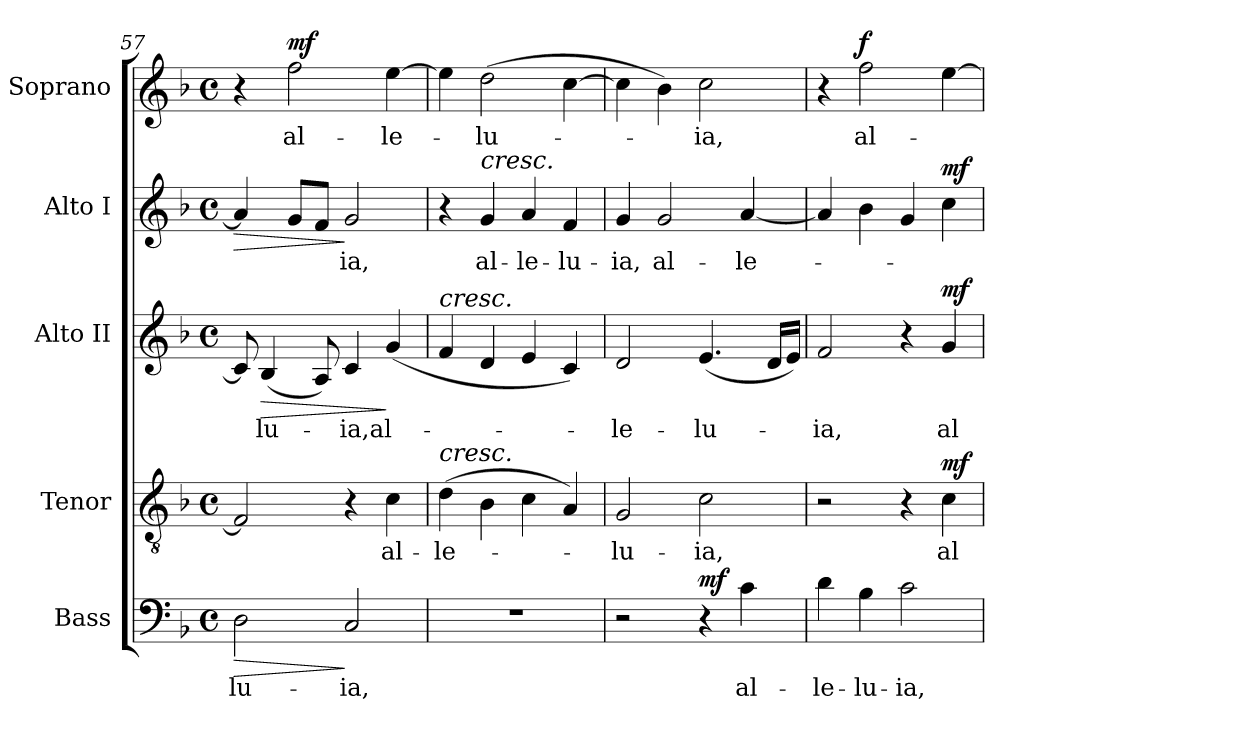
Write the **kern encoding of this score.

**kern	**text	**dynam	**kern	**text	**dynam	**kern	**text	**dynam	**kern	**text	**dynam	**kern	**text	**dynam
*part5	*part5	*part5	*part4	*part4	*part4	*part3	*part3	*part3	*part2	*part2	*part2	*part1	*part1	*part1
*staff5	*staff5	*staff5	*staff4	*staff4	*staff4	*staff3	*staff3	*staff3	*staff2	*staff2	*staff2	*staff1	*staff1	*staff1
*I"Bass	*	*	*I"Tenor	*	*	*I"Alto II	*	*	*I"Alto I	*	*	*I"Soprano	*	*
*I'B.	*	*	*I'T.	*	*	*I'A2.	*	*	*I'A1.	*	*	*I'S.	*	*
*clefF4	*	*	*clefGv2	*	*	*clefG2	*	*	*clefG2	*	*	*clefG2	*	*
*	*	*	*ITrd7c12	*	*	*	*	*	*	*	*	*	*	*
*k[b-]	*	*	*k[b-]	*	*	*k[b-]	*	*	*k[b-]	*	*	*k[b-]	*	*
*F:	*	*	*F:	*	*	*F:	*	*	*F:	*	*	*F:	*	*
*M4/4	*	*	*M4/4	*	*	*M4/4	*	*	*M4/4	*	*	*M4/4	*	*
*met(c)	*	*	*met(c)	*	*	*met(c)	*	*	*met(c)	*	*	*met(c)	*	*
=57	=57	=57	=57	=57	=57	=57	=57	=57	=57	=57	=57	=57	=57	=57
!	!LO:LY:b:color=#000000	!LO:HP:b	!	!	!	!	!	!	!	!	!LO:HP:b	!	!	!
2Di\	-lu-	>	2FFi/]	.	.	8ci/]	.	.	4ai/]	.	>	4r	.	.
!	!	!	!	!	!	!	!LO:LY:b:color=#000000	!LO:HP:b	!	!	!	!	!	!
.	.	.	.	.	.	(4B-i/	-lu-	>	.	.	.	.	.	.
!	!	!	!	!	!	!	!	!	!	!	!	!	!LO:LY:b:color=#000000	!
.	.	.	.	.	.	.	.	.	8gi/L	.	.	2ffi\	al-	mf
.	.	.	.	.	.	8Ai/)	.	.	8fi/J	.	.	.	.	.
!	!LO:LY:b:color=#000000	!	!	!	!	!	!	!	!	!	!	!	!	!
!	!	!	!	!	!	!	!LO:LY:b:color=#000000	!	!	!	!	!	!	!
!	!	!	!	!	!	!	!	!	!	!LO:LY:b:color=#000000	!	!	!	!
2Ci/	-ia,	]	4r	.	.	4ci/	-ia,	.	2gi/	-ia,	]	.	.	.
!	!	!	!	!LO:LY:b:color=#000000	!	!	!	!	!	!	!	!	!	!
!	!	!	!	!	!	!	!LO:LY:b:color=#000000	!	!	!	!	!	!	!
!	!	!	!	!	!	!	!	!	!	!	!	!	!LO:LY:b:color=#000000	!
.	.	.	4Ci\	al-	.	(4gi/	al-	]	.	.	.	[>4eei\	-le-	.
=58	=58	=58	=58	=58	=58	=58	=58	=58	=58	=58	=58	=58	=58	=58
!	!	!	!	!	!	!LO:TX:a:i:t=cresc.	!	!	!	!	!	!	!	!
!	!	!	!LO:TX:a:i:t=cresc.	!	!	!	!	!	!	!	!	!	!	!
!	!	!	!	!LO:LY:b:color=#000000	!	!	!	!	!	!	!	!	!	!
1r	.	.	(4Di\	-le-	.	4fi/	.	.	4r	.	.	4eei\]	.	.
!	!	!	!	!	!	!	!	!	!	!LO:LY:b:color=#000000	!	!	!	!
!	!	!	!	!	!	!	!	!	!LO:TX:a:i:t=cresc.	!	!	!	!	!
!	!	!	!	!	!	!	!	!	!	!	!	!	!LO:LY:b:color=#000000	!
.	.	.	4BB-i\	.	.	4di/	.	.	4gi/	al-	.	(2ddi\	-lu-	.
!	!	!	!	!	!	!	!	!	!	!LO:LY:b:color=#000000	!	!	!	!
.	.	.	4Ci\	.	.	4ei/	.	.	4ai/	-le-	.	.	.	.
!	!	!	!	!	!	!	!	!	!	!LO:LY:b:color=#000000	!	!	!	!
.	.	.	4AAi/)	.	.	4ci/)	.	.	4fi/	-lu-	.	[>4cci\	.	.
=59	=59	=59	=59	=59	=59	=59	=59	=59	=59	=59	=59	=59	=59	=59
!	!	!	!	!LO:LY:b:color=#000000	!	!	!	!	!	!	!	!	!	!
!	!	!	!	!	!	!	!LO:LY:b:color=#000000	!	!	!	!	!	!	!
!	!	!	!	!	!	!	!	!	!	!LO:LY:b:color=#000000	!	!	!	!
2r	.	.	2GGi/	-lu-	.	2di/	-le-	.	4gi/	-ia,	.	4cci\]	.	.
!	!	!	!	!	!	!	!	!	!	!LO:LY:b:color=#000000	!	!	!	!
.	.	.	.	.	.	.	.	.	2gi/	al-	.	4b-i\)	.	.
!	!	!	!	!LO:LY:b:color=#000000	!	!	!	!	!	!	!	!	!	!
!	!	!	!	!	!	!	!LO:LY:b:color=#000000	!	!	!	!	!	!	!
!	!	!	!	!	!	!	!	!	!	!	!	!	!LO:LY:b:color=#000000	!
4r	.	mf	2Ci\	-ia,	.	(4.ei/	-lu-	.	.	.	.	2cci\	-ia,	.
!	!LO:LY:b:color=#000000	!	!	!	!	!	!	!	!	!	!	!	!	!
!	!	!	!	!	!	!	!	!	!	!LO:LY:b:color=#000000	!	!	!	!
4ci\	al-	.	.	.	.	.	.	.	[<4ai/	-le-	.	.	.	.
.	.	.	.	.	.	16di/LL	.	.	.	.	.	.	.	.
.	.	.	.	.	.	16ei/JJ)	.	.	.	.	.	.	.	.
=60	=60	=60	=60	=60	=60	=60	=60	=60	=60	=60	=60	=60	=60	=60
!	!LO:LY:b:color=#000000	!	!	!	!	!	!	!	!	!	!	!	!	!
!	!	!	!	!	!	!	!LO:LY:b:color=#000000	!	!	!	!	!	!	!
4di\	-le-	.	2r	.	.	2fi/	-ia,	.	4ai/]	.	.	4r	.	.
!	!LO:LY:b:color=#000000	!	!	!	!	!	!	!	!	!	!	!	!	!
!	!	!	!	!	!	!	!	!	!	!	!	!	!LO:LY:b:color=#000000	!
4B-i\	-lu-	.	.	.	.	.	.	.	4b-i\	.	.	2ffi\	al-	f
!	!LO:LY:b:color=#000000	!	!	!	!	!	!	!	!	!	!	!	!	!
2ci\	-ia,	.	4r	.	.	4r	.	.	4gi/	.	.	.	.	.
!	!	!	!	!LO:LY:b:color=#000000	!	!	!	!	!	!	!	!	!	!
!	!	!	!	!	!	!	!LO:LY:b:color=#000000	!	!	!	!	!	!	!
.	.	.	4Ci\	al-	mf	4gi/	al-	mf	4cci\	.	mf	[>4eei\	.	.
=	=	=	=	=	=	=	=	=	=	=	=	=	=	=
*-	*-	*-	*-	*-	*-	*-	*-	*-	*-	*-	*-	*-	*-	*-
